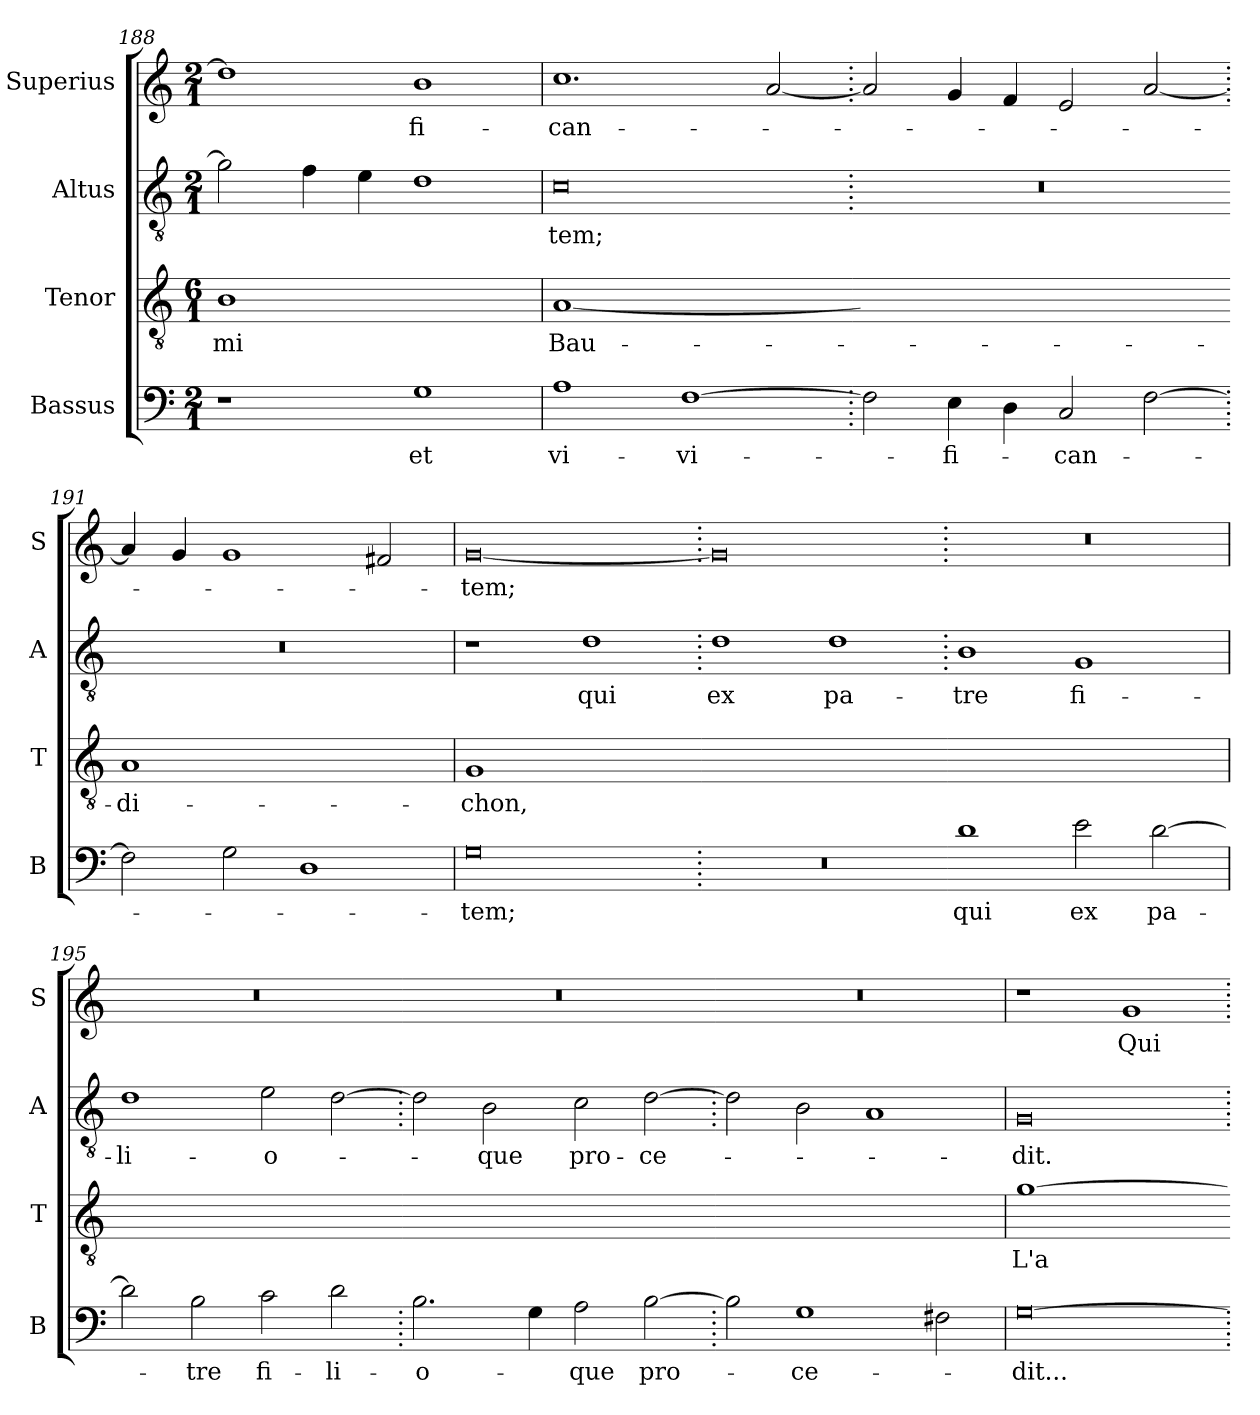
**kern	**text	**kern	**text	**kern	**text	**kern	**text
*part4	*part4	*part3	*part3	*part2	*part2	*part1	*part1
*staff4	*staff4	*staff3	*staff3	*staff2	*staff2	*staff1	*staff1
*I"Bassus	*	*I"Tenor	*	*I"Altus	*	*I"Superius	*
*I'B	*	*I'T	*	*I'A	*	*I'S	*
*clefF4	*	*clefGv2	*	*clefGv2	*	*clefG2	*
*k[]	*	*k[]	*	*k[]	*	*k[]	*
*M2/1	*	*M6/1	*	*M2/1	*	*M2/1	*
=188	=188	=188	=188	=188	=188	=188	=188
!	!	!LO:N:vis=1	!	!	!	!	!
1r	.	0B	-mi	2g\]	.	1dd]	.
.	.	.	.	4f\	.	.	.
.	.	.	.	4e\	.	.	.
1G	et	.	.	1d	.	1b	-fi-
=189	=189	=189	=189	=189	=189	=189	=189
!	!	!LO:N:vis=1	!	!	!	!	!
1A	vi-	[0A	Bau-	0c	-tem;	1.cc	-can-
[1F	-vi-	.	.	.	.	.	.
.	.	.	.	.	.	[2a/	.
=190.	=190.	=190-	=190.	=190.	=190.	=190.	=190.
!	!	!LO:N:vis=1	!	!	!	!	!
2F\]	.	0Ayy]	.	0r	.	2a/]	.
4E\	-fi-	.	.	.	.	4g/	.
4D\	.	.	.	.	.	4f/	.
2C/	-can-	.	.	.	.	2e/	.
[2F\	.	.	.	.	.	[2a/	.
=191.	=191.	=191-	=191.	=191.	=191.	=191.	=191.
!	!	!LO:N:vis=1	!	!	!	!	!
2F\]	.	0A	-di-	0r	.	4a/]	.
.	.	.	.	.	.	4g/	.
2G\	.	.	.	.	.	1g	.
1D	.	.	.	.	.	.	.
.	.	.	.	.	.	2f#X/	.
=192	=192	=192	=192	=192	=192	=192	=192
!	!	!LO:N:vis=1	!	!	!	!	!
0G	-tem;	[y0G	-chon,	1r	.	[0g	-tem;
.	.	.	.	1d	qui	.	.
=193.	=193.	=193-	=193.	=193.	=193.	=193.	=193.
!	!	!LO:N:vis=1	!	!	!	!	!
0r	.	0Gyy_	.	1d	ex	0g]	.
.	.	.	.	1d	pa-	.	.
=194.	=194.	=194-	=194.	=194.	=194.	=194.	=194.
!	!	!LO:N:vis=1	!	!	!	!	!
1d	qui	0Gyy]	.	1B	-tre	0r	.
2e\	ex	.	.	1G	fi-	.	.
[2d\	pa-	.	.	.	.	.	.
=195	=195	=195	=195	=195	=195	=195	=195
!	!	!LO:N:vis=1	!	!	!	!	!
2d\]	.	0r	.	1d	-li-	0r	.
2B\	-tre	.	.	.	.	.	.
2c\	fi-	.	.	2e\	-o-	.	.
2d\	-li-	.	.	[2d\	.	.	.
=196.	=196.	=196-	=196.	=196.	=196.	=196.	=196.
!	!	!LO:N:vis=1	!	!	!	!	!
2.B\	-o-	0ryy	.	2d\]	.	0r	.
.	.	.	.	2B\	-que	.	.
4G\	.	.	.	.	.	.	.
2A\	-que	.	.	2c\	pro-	.	.
[2B\	pro-	.	.	[2d\	-ce-	.	.
=197.	=197.	=197-	=197.	=197.	=197.	=197.	=197.
!	!	!LO:N:vis=1	!	!	!	!	!
2B\]	.	0ryy	.	2d\]	.	0r	.
1G	-ce-	.	.	2B\	.	.	.
.	.	.	.	1A	.	.	.
2F#X\	.	.	.	.	.	.	.
=198	=198	=198	=198	=198	=198	=198	=198
!	!	!LO:N:vis=1	!	!	!	!	!
[0G	-dit...	[0g	L'a-	0G	-dit.	1r	.
.	.	.	.	.	.	1g	Qui
=.	=.	=-	=.	=.	=.	=.	=.
*-	*-	*-	*-	*-	*-	*-	*-
